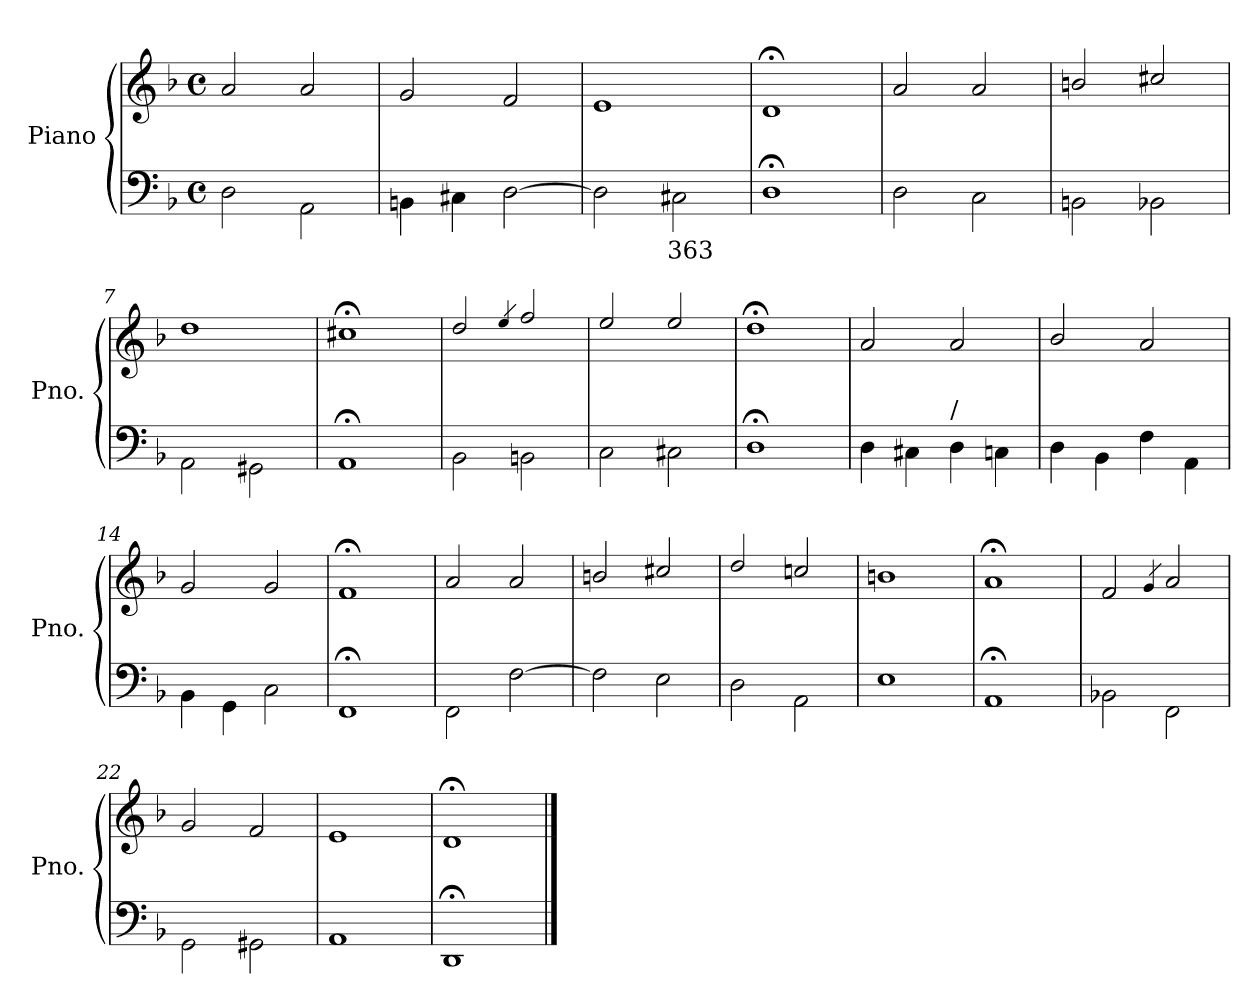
**kern	**text	**kern
*part1	*part1	*part1
*staff2	*staff2	*staff1
*I"Piano	*	*
*I'Pno.	*	*
*clefF4	*	*clefG2
*k[b-]	*	*k[b-]
*F:	*	*F:
*M4/4	*	*M4/4
*met(c)	*	*met(c)
=1	=1	=1
2D\	.	2a/
2AA\	.	2a/
=2	=2	=2
4BBn\	.	2g/
4C#X\	.	.
[<2D\	.	2f/
=3	=3	=3
2D\]	.	1e
!	!LO:LY:b	!
2C#X\	363	.
=4	=4	=4
1D;	.	1d;<
=5	=5	=5
2D\	.	2a/
2C\	.	2a/
=6	=6	=6
2BBn\	.	2bn/
2BB-X\	.	2cc#X/
=7	=7	=7
2AA\	.	1dd
2GG#X\	.	.
=8	=8	=8
1AA;	.	1cc#X;<
!!LO:PB:g=z
=9	=9	=9
2BB-\	.	2dd/
.	.	4qee/
2BBn\	.	2ff/
=10	=10	=10
2C\	.	2ee/
2C#X\	.	2ee/
=11	=11	=11
1D;	.	1dd;<
=12	=12	=12
4D\	.	2a/
4C#X\	.	.
!LO:TX:a:t=/	!	!
4D\	.	2a/
4Cn\	.	.
=13	=13	=13
4D\	.	2b-/
4BB-\	.	.
4F\	.	2a/
4AA\	.	.
=14	=14	=14
4BB-\	.	2g/
4GG\	.	.
2C\	.	2g/
=15	=15	=15
1FF;	.	1f;<
!!LO:LB:g=z
=16	=16	=16
2FF\	.	2a/
[<2F\	.	2a/
=17	=17	=17
2F\]	.	2bn/
2E\	.	2cc#X/
=18	=18	=18
2D\	.	2dd/
2AA\	.	2ccn/
=19	=19	=19
1E	.	1bn
=20	=20	=20
1AA;	.	1a;<
=21	=21	=21
2BB-X\	.	2f/
.	.	4qg/
2FF\	.	2a/
=22	=22	=22
2GG\	.	2g/
2GG#X\	.	2f/
=23	=23	=23
1AA	.	1e
=24	=24	=24
1DD;	.	1d;<
==	==	==
*-	*-	*-
